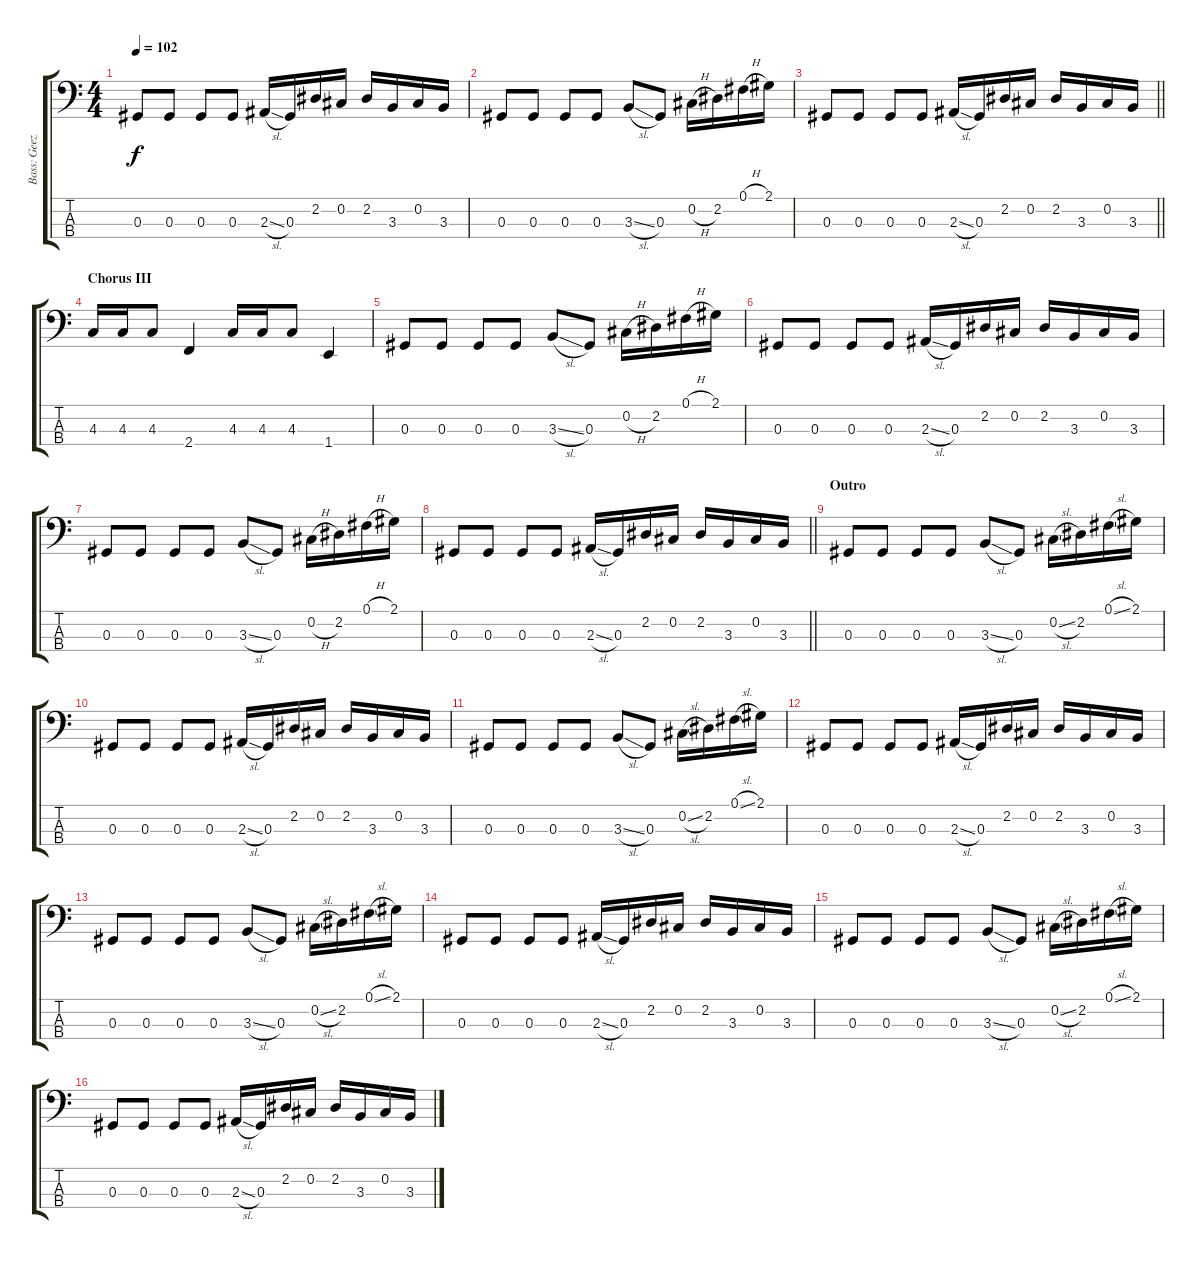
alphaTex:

\track ("Bass: Geezer" "Bass: Geez") {instrument electricbassfinger}
\staff {score tabs}
\tuning (Gb2 Db2 Ab1 Eb1) {hide}
\ts (4 4)
\tempo 102
\clef f4
\ks c
0.3.8{dy f} 0.3.8 0.3.8 0.3.8 2.3{sl}.16 0.3.16 2.2.16 0.2.16 2.2.16 3.3.16 0.2.16 3.3.16 |
0.3.8 0.3.8 0.3.8 0.3.8 3.3{sl}.8 0.3.8 0.2{h}.16 2.2.16 0.1{h}.16 2.1.16 |
\barLineRight lightlight
0.3.8 0.3.8 0.3.8 0.3.8 2.3{sl}.16 0.3.16 2.2.16 0.2.16 2.2.16 3.3.16 0.2.16 3.3.16 |
\section ("" "Chorus III")
4.3.16 4.3.16 4.3.8 2.4.4 4.3.16 4.3.16 4.3.8 1.4.4 |
0.3.8 0.3.8 0.3.8 0.3.8 3.3{sl}.8 0.3.8 0.2{h}.16 2.2.16 0.1{h}.16 2.1.16 |
0.3.8 0.3.8 0.3.8 0.3.8 2.3{sl}.16 0.3.16 2.2.16 0.2.16 2.2.16 3.3.16 0.2.16 3.3.16 |
0.3.8 0.3.8 0.3.8 0.3.8 3.3{sl}.8 0.3.8 0.2{h}.16 2.2.16 0.1{h}.16 2.1.16 |
\barLineRight lightlight
0.3.8 0.3.8 0.3.8 0.3.8 2.3{sl}.16 0.3.16 2.2.16 0.2.16 2.2.16 3.3.16 0.2.16 3.3.16 |
\section ("" "Outro")
0.3.8 0.3.8 0.3.8 0.3.8 3.3{sl}.8 0.3.8 0.2{sl}.16 2.2.16 0.1{sl}.16 2.1.16 |
0.3.8 0.3.8 0.3.8 0.3.8 2.3{sl}.16 0.3.16 2.2.16 0.2.16 2.2.16 3.3.16 0.2.16 3.3.16 |
0.3.8 0.3.8 0.3.8 0.3.8 3.3{sl}.8 0.3.8 0.2{sl}.16 2.2.16 0.1{sl}.16 2.1.16 |
0.3.8 0.3.8 0.3.8 0.3.8 2.3{sl}.16 0.3.16 2.2.16 0.2.16 2.2.16 3.3.16 0.2.16 3.3.16 |
0.3.8 0.3.8 0.3.8 0.3.8 3.3{sl}.8 0.3.8 0.2{sl}.16 2.2.16 0.1{sl}.16 2.1.16 |
0.3.8 0.3.8 0.3.8 0.3.8 2.3{sl}.16 0.3.16 2.2.16 0.2.16 2.2.16 3.3.16 0.2.16 3.3.16 |
0.3.8 0.3.8 0.3.8 0.3.8 3.3{sl}.8 0.3.8 0.2{sl}.16 2.2.16 0.1{sl}.16 2.1.16 |
0.3.8 0.3.8 0.3.8 0.3.8 2.3{sl}.16 0.3.16 2.2.16 0.2.16 2.2.16 3.3.16 0.2.16 3.3.16
